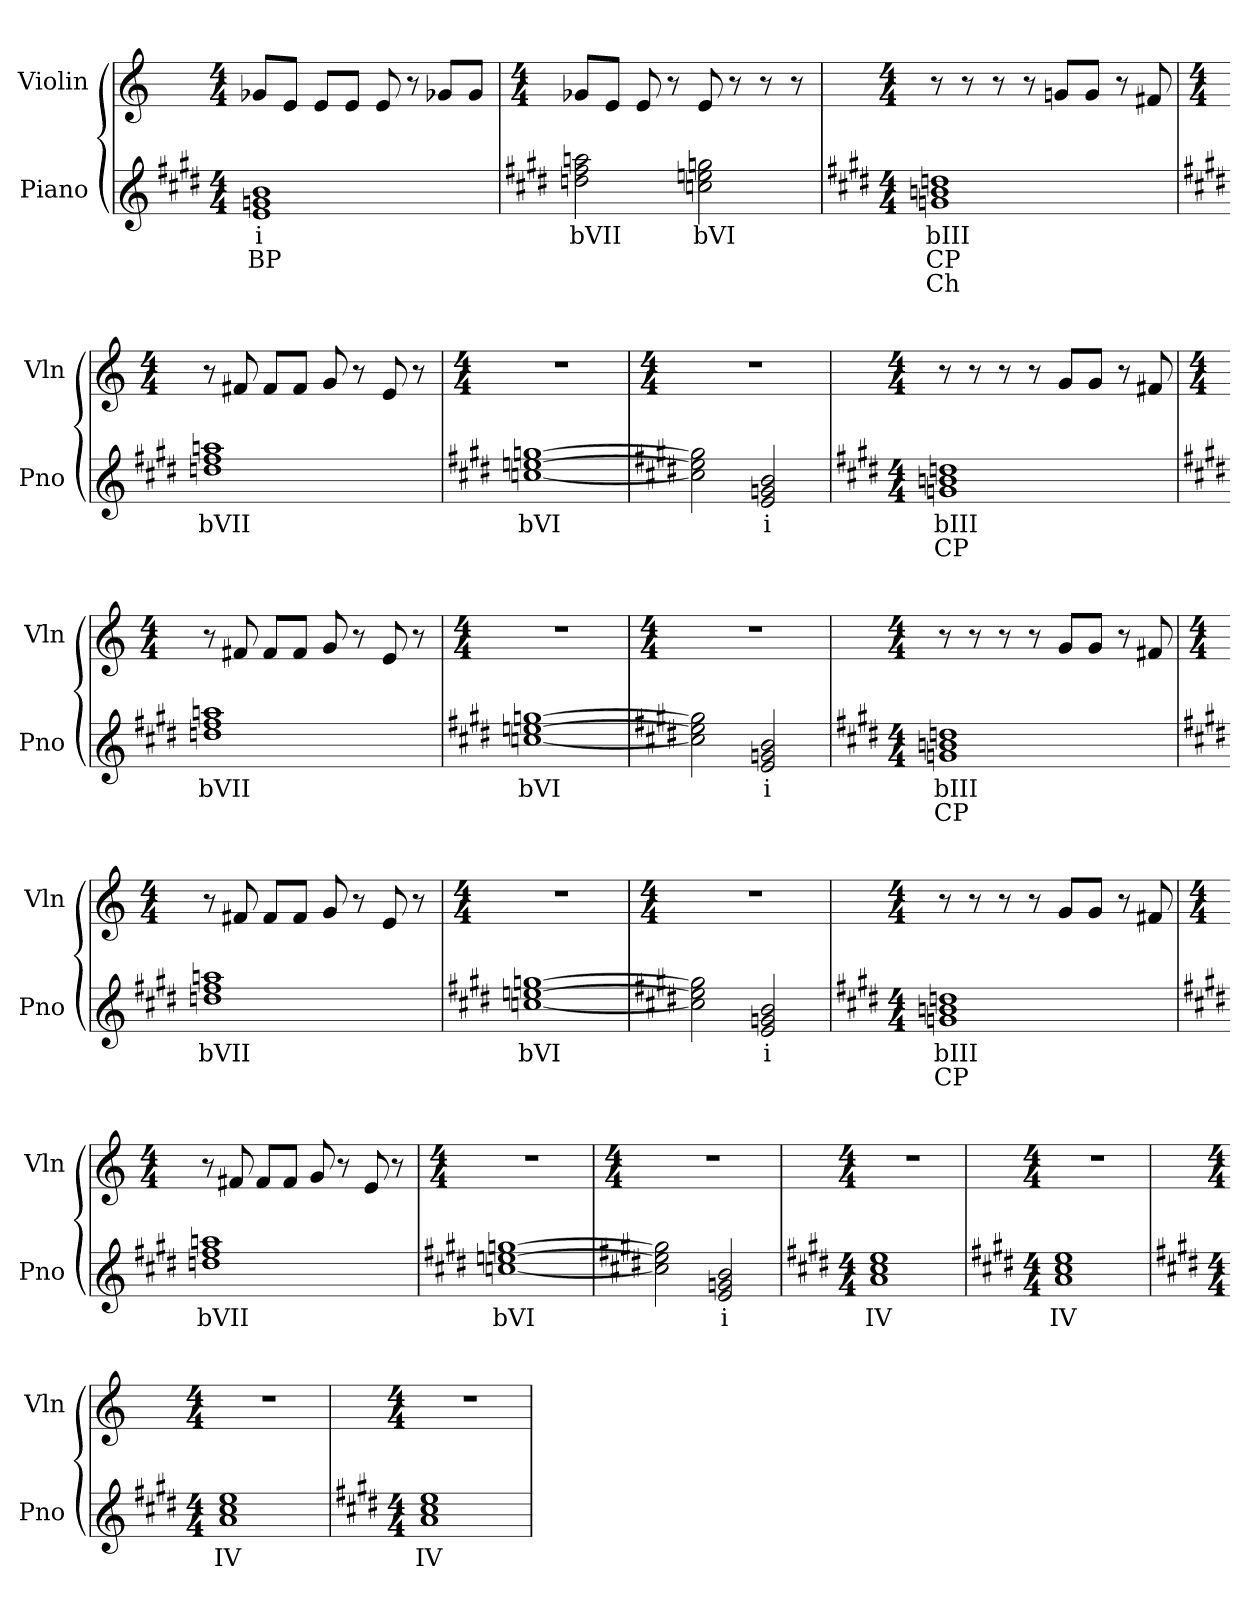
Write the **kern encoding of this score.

**kern	**text	**text	**text	**kern
*part2	*part2	*part2	*part2	*part1
*staff2	*staff2	*staff2	*staff2	*staff1
*I"Piano	*	*	*	*I"Violin
*I'Pno	*	*	*	*I'Vln
*k[f#c#g#d#]	*	*	*	*
*E:	*	*	*	*
*M4/4	*	*	*	*M4/4
=	=	=	=	=
1e 1gn 1b	i	BP	.	8g-XL
.	.	.	.	8eJ
.	.	.	.	8eL
.	.	.	.	8eJ
.	.	.	.	8e
.	.	.	.	8r
.	.	.	.	8g-XL
.	.	.	.	8g-J
=	=	=	=	=
*k[f#c#g#d#]	*	*	*	*
*E:	*	*	*	*
*	*	*	*	*M4/4
2ddn 2ff# 2aan	bVII	.	.	8g-XL
.	.	.	.	8eJ
.	.	.	.	8e
.	.	.	.	8r
2ccn 2een 2ggn	bVI	.	.	8e
.	.	.	.	8r
.	.	.	.	8r
.	.	.	.	8r
=	=	=	=	=
*k[f#c#g#d#]	*	*	*	*
*E:	*	*	*	*
*M4/4	*	*	*	*M4/4
1gn 1bn 1ddn	bIII	CP	Ch	8r
.	.	.	.	8r
.	.	.	.	8r
.	.	.	.	8r
.	.	.	.	8gnL
.	.	.	.	8gJ
.	.	.	.	8r
.	.	.	.	8f#X
=	=	=	=	=
*k[f#c#g#d#]	*	*	*	*
*E:	*	*	*	*
*	*	*	*	*M4/4
1ddn 1ff# 1aan	bVII	.	.	8r
.	.	.	.	8f#X
.	.	.	.	8f#L
.	.	.	.	8f#J
.	.	.	.	8g
.	.	.	.	8r
.	.	.	.	8e
.	.	.	.	8r
=	=	=	=	=
*k[f#c#g#d#]	*	*	*	*
*E:	*	*	*	*
*	*	*	*	*M4/4
[1ccn [1een [1ggn	bVI	.	.	1r
=	=	=	=	=
*k[f#c#g#d#]	*	*	*	*
*E:	*	*	*	*
*	*	*	*	*M4/4
2ccn] 2een] 2ggn]	.	.	.	1r
2e 2gn 2b	i	.	.	.
=	=	=	=	=
*k[f#c#g#d#]	*	*	*	*
*E:	*	*	*	*
*M4/4	*	*	*	*M4/4
1gn 1bn 1ddn	bIII	CP	.	8r
.	.	.	.	8r
.	.	.	.	8r
.	.	.	.	8r
.	.	.	.	8gL
.	.	.	.	8gJ
.	.	.	.	8r
.	.	.	.	8f#X
=	=	=	=	=
*k[f#c#g#d#]	*	*	*	*
*E:	*	*	*	*
*	*	*	*	*M4/4
1ddn 1ff# 1aan	bVII	.	.	8r
.	.	.	.	8f#X
.	.	.	.	8f#L
.	.	.	.	8f#J
.	.	.	.	8g
.	.	.	.	8r
.	.	.	.	8e
.	.	.	.	8r
=	=	=	=	=
*k[f#c#g#d#]	*	*	*	*
*E:	*	*	*	*
*	*	*	*	*M4/4
[1ccn [1een [1ggn	bVI	.	.	1r
=	=	=	=	=
*k[f#c#g#d#]	*	*	*	*
*E:	*	*	*	*
*	*	*	*	*M4/4
2ccn] 2een] 2ggn]	.	.	.	1r
2e 2gn 2b	i	.	.	.
=	=	=	=	=
*k[f#c#g#d#]	*	*	*	*
*E:	*	*	*	*
*M4/4	*	*	*	*M4/4
1gn 1bn 1ddn	bIII	CP	.	8r
.	.	.	.	8r
.	.	.	.	8r
.	.	.	.	8r
.	.	.	.	8gL
.	.	.	.	8gJ
.	.	.	.	8r
.	.	.	.	8f#X
=	=	=	=	=
*k[f#c#g#d#]	*	*	*	*
*E:	*	*	*	*
*	*	*	*	*M4/4
1ddn 1ff# 1aan	bVII	.	.	8r
.	.	.	.	8f#X
.	.	.	.	8f#L
.	.	.	.	8f#J
.	.	.	.	8g
.	.	.	.	8r
.	.	.	.	8e
.	.	.	.	8r
=	=	=	=	=
*k[f#c#g#d#]	*	*	*	*
*E:	*	*	*	*
*	*	*	*	*M4/4
[1ccn [1een [1ggn	bVI	.	.	1r
=	=	=	=	=
*k[f#c#g#d#]	*	*	*	*
*E:	*	*	*	*
*	*	*	*	*M4/4
2ccn] 2een] 2ggn]	.	.	.	1r
2e 2gn 2b	i	.	.	.
=	=	=	=	=
*k[f#c#g#d#]	*	*	*	*
*E:	*	*	*	*
*M4/4	*	*	*	*M4/4
1gn 1bn 1ddn	bIII	CP	.	8r
.	.	.	.	8r
.	.	.	.	8r
.	.	.	.	8r
.	.	.	.	8gL
.	.	.	.	8gJ
.	.	.	.	8r
.	.	.	.	8f#X
=	=	=	=	=
*k[f#c#g#d#]	*	*	*	*
*E:	*	*	*	*
*	*	*	*	*M4/4
1ddn 1ff# 1aan	bVII	.	.	8r
.	.	.	.	8f#X
.	.	.	.	8f#L
.	.	.	.	8f#J
.	.	.	.	8g
.	.	.	.	8r
.	.	.	.	8e
.	.	.	.	8r
=	=	=	=	=
*k[f#c#g#d#]	*	*	*	*
*E:	*	*	*	*
*	*	*	*	*M4/4
[1ccn [1een [1ggn	bVI	.	.	1r
=	=	=	=	=
*k[f#c#g#d#]	*	*	*	*
*E:	*	*	*	*
*	*	*	*	*M4/4
2ccn] 2een] 2ggn]	.	.	.	1r
2e 2gn 2b	i	.	.	.
=	=	=	=	=
*k[f#c#g#d#]	*	*	*	*
*E:	*	*	*	*
*M4/4	*	*	*	*M4/4
1a 1cc# 1ee	IV	.	.	1r
=	=	=	=	=
*k[f#c#g#d#]	*	*	*	*
*E:	*	*	*	*
*M4/4	*	*	*	*M4/4
1a 1cc# 1ee	IV	.	.	1r
=	=	=	=	=
*k[f#c#g#d#]	*	*	*	*
*E:	*	*	*	*
*M4/4	*	*	*	*M4/4
1a 1cc# 1ee	IV	.	.	1r
=	=	=	=	=
*k[f#c#g#d#]	*	*	*	*
*E:	*	*	*	*
*M4/4	*	*	*	*M4/4
1a 1cc# 1ee	IV	.	.	1r
=	=	=	=	=
*-	*-	*-	*-	*-
